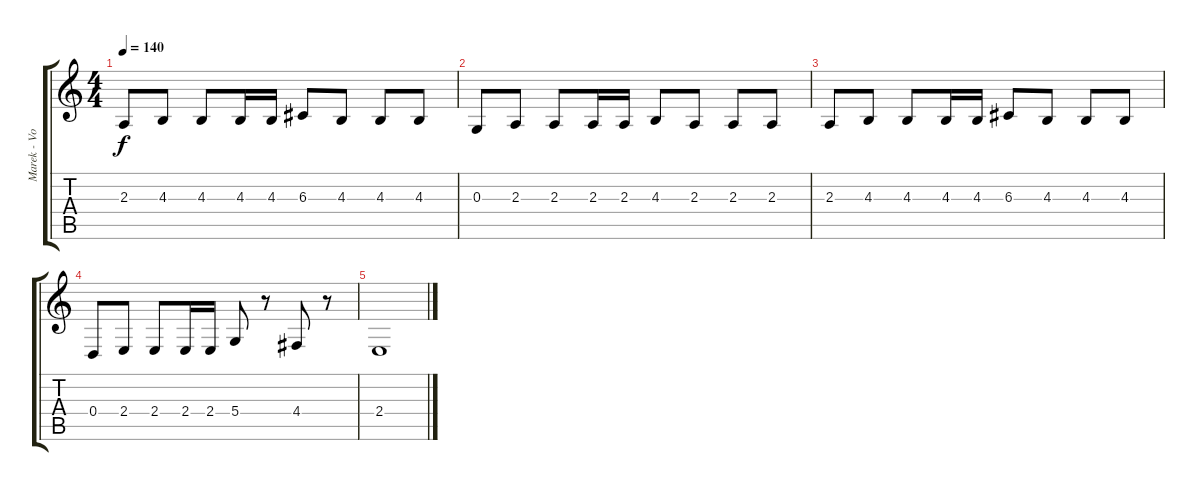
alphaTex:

\track ("Marek - Vocals 2" "Marek - Vo") {instrument synthvoice}
\staff {score tabs}
\tuning (E4 B3 G3 D3 A2 E2) {hide}
\ts (4 4)
\tempo 140
\clef g2
\ks c
2.3.8{dy f} 4.3.8 4.3.8 4.3.16 4.3.16 6.3.8 4.3.8 4.3.8 4.3.8 |
0.3.8 2.3.8 2.3.8 2.3.16 2.3.16 4.3.8 2.3.8 2.3.8 2.3.8 |
2.3.8 4.3.8 4.3.8 4.3.16 4.3.16 6.3.8 4.3.8 4.3.8 4.3.8 |
0.4.8 2.4.8 2.4.8 2.4.16 2.4.16 5.4.8 r.8 4.4.8 r.8 |
2.4.1
